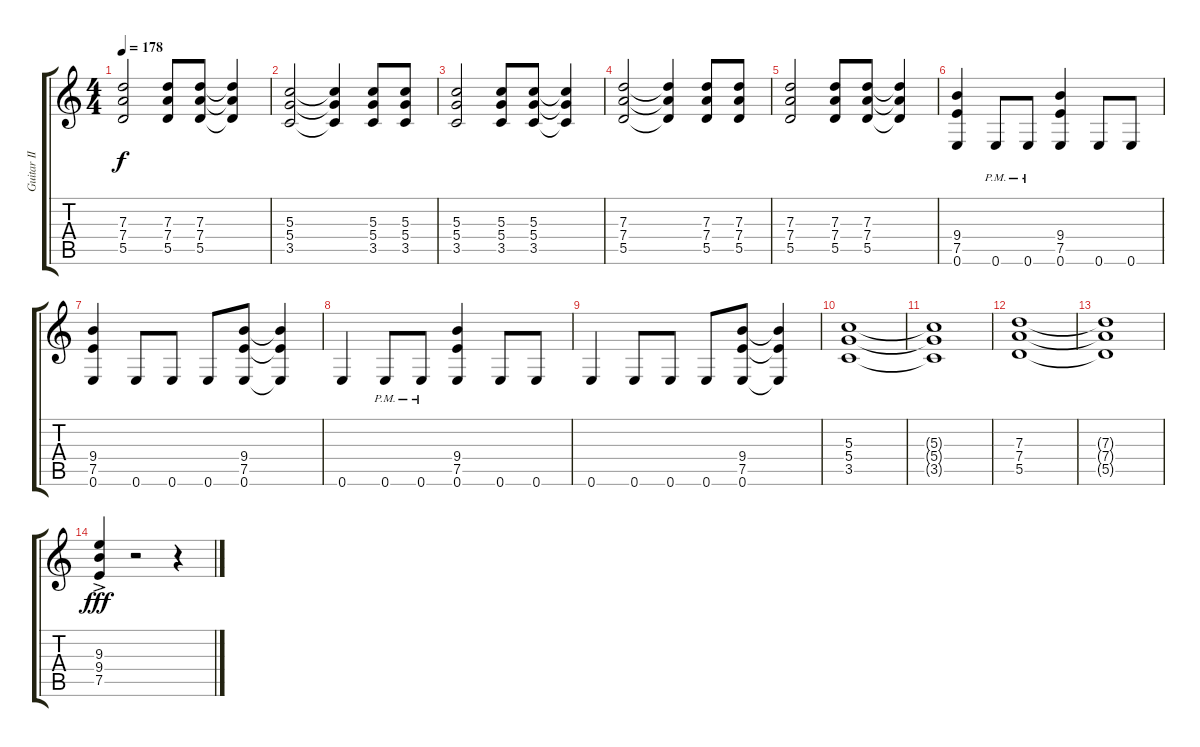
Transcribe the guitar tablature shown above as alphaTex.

\track ("Guitar II" "Guitar II") {instrument distortionguitar}
\staff {score tabs}
\tuning (E4 B3 G3 D3 A2 E2) {hide}
\ts (4 4)
\tempo 178
\clef g2
\ks c
(7.3 7.4 5.5).2{dy f} (7.3 7.4 5.5).8 (7.3 7.4 5.5).8 (7.3{t} 7.4{t} 5.5{t}).4 |
(5.3 5.4 3.5).2 (5.3{t} 5.4{t} 3.5{t}).4 (5.3 5.4 3.5).8 (5.3 5.4 3.5).8 |
(5.3 5.4 3.5).2 (5.3 5.4 3.5).8 (5.3 5.4 3.5).8 (5.3{t} 5.4{t} 3.5{t}).4 |
(7.3 7.4 5.5).2 (7.3{t} 7.4{t} 5.5{t}).4 (7.3 7.4 5.5).8 (7.3 7.4 5.5).8 |
(7.3 7.4 5.5).2 (7.3 7.4 5.5).8 (7.3 7.4 5.5).8 (7.3{t} 7.4{t} 5.5{t}).4 |
(9.4 7.5 0.6).4 0.6{pm}.8 0.6{pm}.8 (9.4 7.5 0.6).4 0.6.8 0.6.8 |
(9.4 7.5 0.6).4 0.6.8 0.6.8 0.6.8 (9.4 7.5 0.6).8 (9.4{t} 7.5{t} 0.6{t}).4 |
0.6.4 0.6{pm}.8 0.6{pm}.8 (9.4 7.5 0.6).4 0.6.8 0.6.8 |
0.6.4 0.6.8 0.6.8 0.6.8 (9.4 7.5 0.6).8 (9.4{t} 7.5{t} 0.6{t}).4 |
(5.3 5.4 3.5).1 |
(5.3{t} 5.4{t} 3.5{t}).1 |
(7.3 7.4 5.5).1 |
(7.3{t} 7.4{t} 5.5{t}).1 |
(9.3{ac} 9.4{ac} 7.5{ac}).4{dy fff} r.2 r.4
